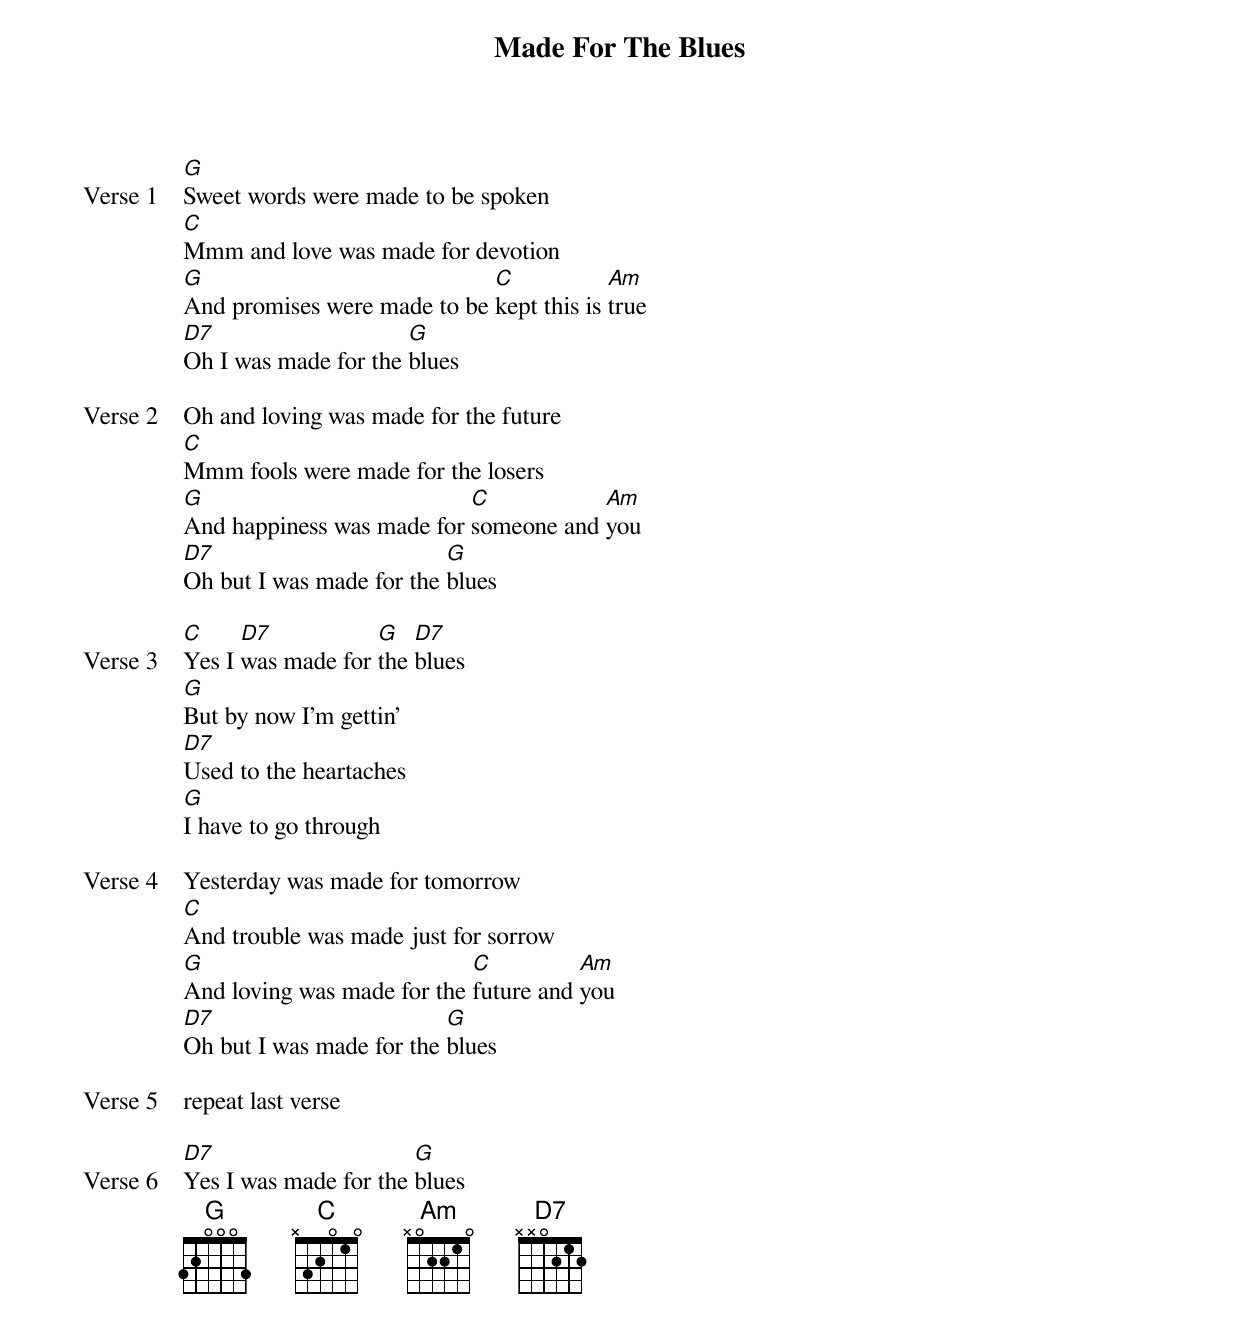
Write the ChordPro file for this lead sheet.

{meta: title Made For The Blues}
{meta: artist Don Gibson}
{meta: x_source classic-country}
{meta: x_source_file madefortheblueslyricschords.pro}
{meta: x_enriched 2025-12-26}

{start_of_verse: Verse 1}
[G]Sweet words were made to be spoken
[C]Mmm and love was made for devotion
[G]And promises were made to be [C]kept this is [Am]true
[D7]Oh I was made for the [G]blues
{end_of_verse}

{start_of_verse: Verse 2}
Oh and loving was made for the future
[C]Mmm fools were made for the losers
[G]And happiness was made for [C]someone and [Am]you
[D7]Oh but I was made for the [G]blues
{end_of_verse}

{start_of_verse: Verse 3}
[C]Yes I [D7]was made for [G]the [D7]blues
[G]But by now I'm gettin'
[D7]Used to the heartaches
[G]I have to go through
{end_of_verse}

{start_of_verse: Verse 4}
Yesterday was made for tomorrow
[C]And trouble was made just for sorrow
[G]And loving was made for the [C]future and [Am]you
[D7]Oh but I was made for the [G]blues
{end_of_verse}

{start_of_verse: Verse 5}
repeat last verse
{end_of_verse}

{start_of_verse: Verse 6}
[D7]Yes I was made for the [G]blues
{end_of_verse}
